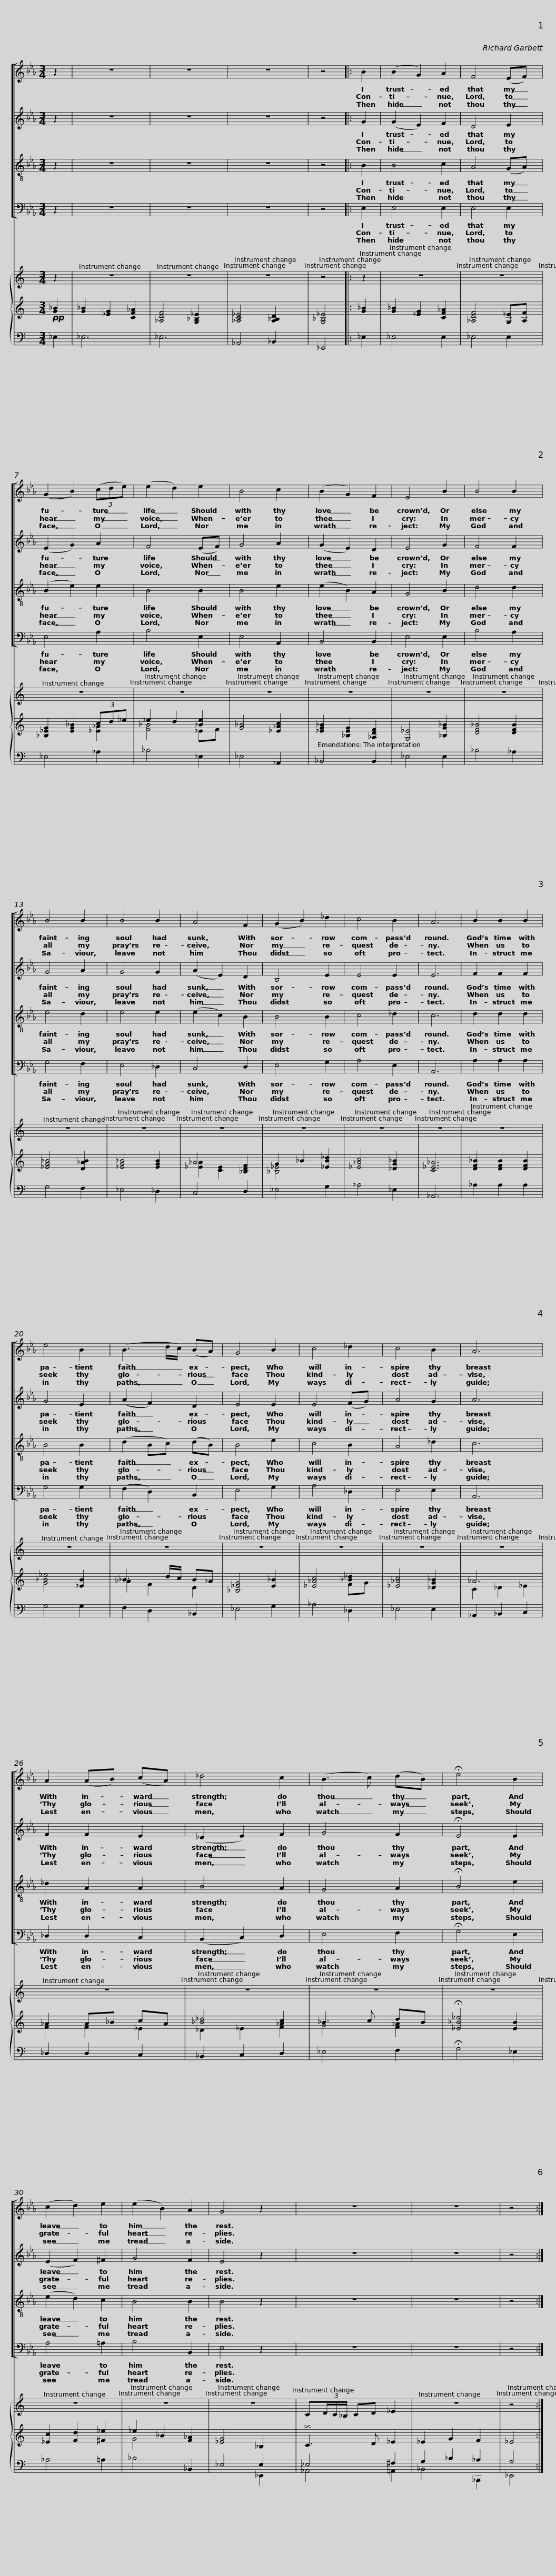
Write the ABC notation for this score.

X:1
%%score [ 1 2 3 4 ] { 5 | ( 6 8 ) | ( 7 9 ) }
L:1/8
M:3/4
I:linebreak $
K:Eb
V:1 treble
V:2 treble
V:3 treble-8 transpose=-12
V:4 bass
V:5 treble
V:6 treble
V:8 treble
V:7 bass
V:9 bass
V:1
 z2 | z6 | z6 | z6 | z4 |: %5
 B2 | (B2 G2) A2 | F4 (EF) | (G2 B2) (3(cde) |$ (e2 d2) e2 | %10
 B4 c2 |$ (B2 G2) F2 | E4 B2 | B4 B2 | B4 B2 | %15
 B4 B2 | A4 F2 | (G2 B2) _d2 |$ c4 B2 | A6 |$ %20
 B2 B2 B2 | e4 B2 | (B3 d/c/) (BA) | G4 B2 | c4 _d2 | %25
 c4 B2 | A6 |$ A2 (AB) (cA) | _d4 c2 |$ (B3 c) (dB) | %30
 !fermata!e4 B2 | (c2 d2) e2 | (e2 B2) A2 | G4 z2 | z6 | %35
 z6 |$ z4 :| %37
V:2
 z2 | z6 | z6 | z6 | z4 |: %5
 G2 | (G2 E2) F2 | D4 E2 | (E2 G2) A2 |$ F4 (EF) | %10
 G4 A2 |$ (G2 E2) D2 | E4 G2 | F4 F2 | G4 A2 | %15
 G4 G2 | (A2 E2) D2 | B,4 E2 |$ E4 E2 | E6 |$ %20
 F2 F2 F2 | G4 E2 | ((A2 F2)) D2 | E4 E2 | E4 (FG) | %25
 A4 G2 | A6 |$ F2 F2 E2 | (_D2 E2) F2 |$ G4 F2 | %30
 !fermata!E4 E2 | (E2 F2) ^F2 | G4 F2 | E4 z2 | z6 | %35
 z6 |$ z4 :| %37
V:3
 z2 | z6 | z6 | z6 | z4 |: %5
 B2 | B4 c2 | A4 (GA) | (B2 e2) e2 |$ B4 B2 | %10
 B4 e2 |$ (e2 B2) A2 | G4 B2 | d4 d2 | e4 d2 | %15
 e4 e2 | (e2 c2) B2 | B4 B2 |$ c4 _d2 | c6 |$ %20
 d2 d2 d2 | B4 B2 | (d2 Bc) (dB) | B4 e2 | c4 B2 | %25
 A4 _d2 | c6 |$ _d2 A2 A2 | B4 A2 |$ G4 A2 | %30
 !fermata!B4 e2 | (e2 d2) c2 | B4 B2 | B4 z2 | z6 | %35
 z6 |$ z4 :| %37
V:4
 z2 | z6 | z6 | z6 | z4 |: %5
 E,2 | E,4 E,2 | E,4 E,2 | E,4 A,2 |$ B,4 E,2 | %10
 E,4 A,,2 |$ B,,4 B,,2 | E,4 E,2 | B,4 A,2 | G,4 F,2 | %15
 E,4 _D,2 | C,4 D,2 | E,4 G,2 |$ A,4 E,2 | A,,6 |$ %20
 A,2 A,2 A,2 | G,4 G,2 | (F,2 D,2) B,,2 | E,4 G,2 | A,4 _D,2 | %25
 E,4 E,2 | A,,6 |$ _D,2 D,2 C,2 | (B,,2 C,2) D,2 |$ E,4 F,2 | %30
 !fermata!G,4 E,2 | A,4 =A,2 | B,4 B,,2 | E,4 z2 | z6 | %35
 z6 |$ z4 :| %37
V:5
[K:C] z2 | z6 | z6 | z6 | z4 |: %5
 z2 | z6 | z6 | z6 |$ z6 | %10
 z6 |$ z6 | z6 | z6 | z6 | %15
 z6 | z6 | z6 |$ z6 | z6 |$ %20
 z6 | z6 | z6 | z6 | z6 | %25
 z6 | z6 |$ z6 | z6 |$ z6 | %30
 z6 | z6 | z6 | z6 | C(3D/C/_B,/ CD _E2 | %35
 z6 |$ z4 :| %37
V:6
[K:C]!pp! [G_B]2 | [G_B]2 [_EG]2 [CF_A]2 | [_A,DF]4 [G,_B,_E]2 | [_A,C_E]4 [A,_B,D]2 | [G,_B,_E]4 |: %5
 [G_B]2 | [G_B]2 [_EG]2 [CF_A]2 | [_A,DF]4 [G,_E][A,F] | [_B,_EG]2 [EG_B]2 (3cd_e |$ _e2 d2 [_Be]2 | %10
 [G_B]4 [_E_Ac]2 |$ [_EG_B]2 [_B,EG]2 [_A,DF]2 | [G,_E]4 [_B,G_B]2 | [DF_B]4 [DFB]2 | [_EG_B]4 [D_AB]2 | %15
 [_EG_B]4 [EGB]2 | _A4 [_B,DF]2 | G2 _B2 [_EB_d]2 |$ [_E_Ac]4 [_DG_B]2 | [C_E_A]6 |$ %20
 [DF_B]2 [DFB]2 [DFB]2 | [G_B_e]4 [_EB]2 | _B3 d/c/ B_A | [_B,_EG]4 [E_B]2 | [_E_Ac]4 [_B_d]2 | %25
 [_E_Ac]4 [_DG_B]2 | _A6 |$ _A2 A_B cA | [_B_d]4 [_Ac]2 |$ _B3 c dB | %30
 !fermata![_E_B_e]4 [EB]2 | [_Ec]2 [Fd]2 [^F_e]2 | _e2 _B2 [F_A]2 | [_EG]4 _B,2 | !invertedturn!C3 D _E2 | %35
 _E2 G2 F2 |$ _E4 :| %37
V:7
[K:C] _E,2 | _E,6 | _E,6 | _A,,4 _B,,2 | _E,,4 |: %5
 _E,2 | _E,4 E,2 | _E,4 E,2 | _E,4 _A,2 |$ _B,4 _E,2 | %10
 _E,4 _A,,2 |$ _B,,4 B,,2 | _E,4 E,2 | _B,4 _A,2 | G,4 F,2 | %15
 _E,4 _D,2 | C,4 D,2 | _E,4 G,2 |$ _A,4 _E,2 | _A,,6 |$ %20
 _A,2 A,2 A,2 | G,4 G,2 | F,2 D,2 _B,,2 | _E,4 G,2 | _A,4 _D,2 | %25
 _E,4 E,2 | _A,,2 _B,,2 C,2 |$ _D,2 D,2 C,2 | _B,,2 C,2 D,2 |$ _E,4 F,2 | %30
 !fermata!G,4 _E,2 | _A,4 =A,2 | _B,4 _B,,2 | _E,4 E,2 | _E,4 ^F,2 | %35
 G,2 _B,2 _A,2 |$ G,4 :| %37
V:8
[K:C] x2 | x6 | x6 | x6 | x4 |: %5
 x2 | x6 | x6 | x4 [_E_A]2 |$ [F_B]4 _EF | %10
 x6 |$ x6 | x6 | x6 | x6 | %15
 x6 | [_E_A]2 [CE]2 x2 | [_B,_E]4 x2 |$ x6 | x6 |$ %20
 x6 | x6 | _A2 F2 D2 | x6 | x4 FG | %25
 x6 | C2 _D2 _E2 |$ F2 F2 _E2 | _D2 _E2 F2 |$ G4 [F_A]2 | %30
 x6 | x6 | G4 x2 | x6 | x6 | %35
 x6 |$ x4 :| %37
V:9
[K:C] x2 | x6 | x6 | x6 | x4 |: %5
 x2 | x6 | x6 | x6 |$ x6 | %10
 x6 |$ x6 | x6 | x6 | x6 | %15
 x6 | x6 | x6 |$ x6 | x6 |$ %20
 x6 | x6 | x6 | x6 | x6 | %25
 x6 | x6 |$ x6 | x6 |$ x6 | %30
 x6 | x6 | x6 | x4 _E,,2 | _A,,4 =A,,2 | %35
 _B,,4 _B,,,2 |$ _E,,4 :| %37
